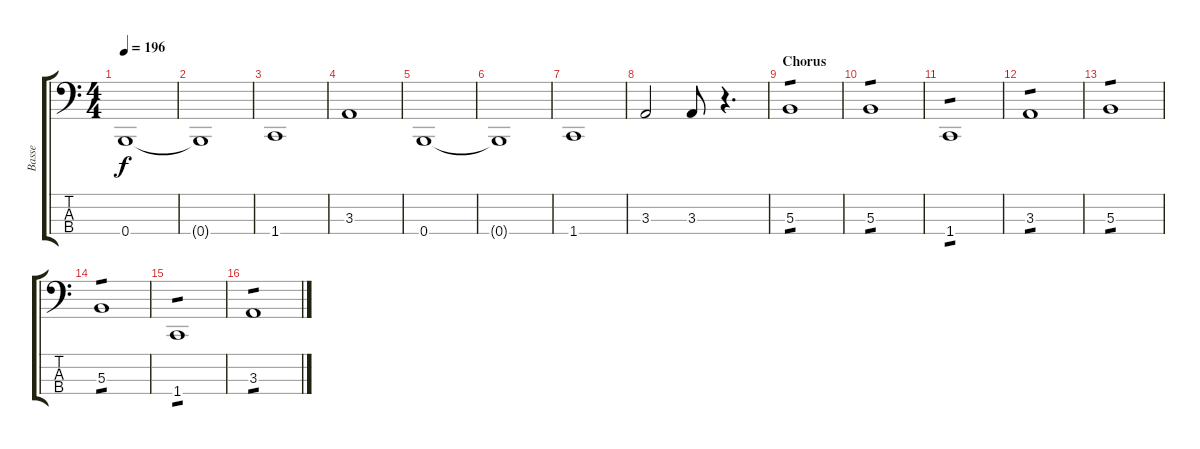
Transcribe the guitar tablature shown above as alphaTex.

\track ("Basse" "Basse") {instrument electricbassfinger}
\staff {score tabs}
\tuning (E2 B1 Gb1 B0) {hide}
\ts (4 4)
\tempo 196
\clef f4
\ks c
0.4.1{dy f} |
0.4{t}.1 |
1.4.1 |
3.3.1 |
0.4.1 |
0.4{t}.1 |
1.4.1 |
3.3.2 3.3.8 r.4{d} |
\section ("" "Chorus")
5.3.1{tp 1} |
5.3.1{tp 1} |
1.4.1{tp 1} |
3.3.1{tp 1} |
5.3.1{tp 1} |
5.3.1{tp 1} |
1.4.1{tp 1} |
3.3.1{tp 1}
